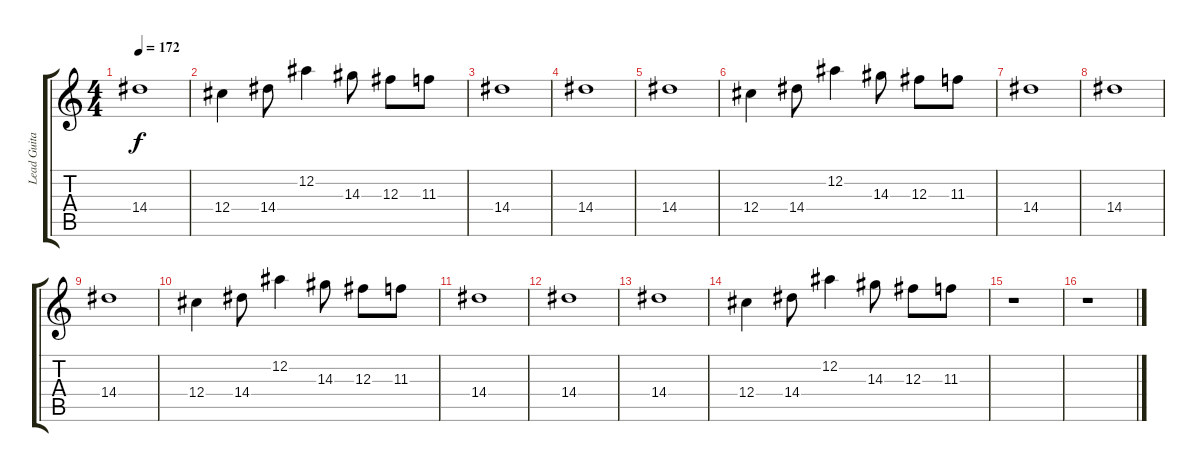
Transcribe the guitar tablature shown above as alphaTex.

\track ("Lead Guitar 1: Hide" "Lead Guita") {instrument overdrivenguitar}
\staff {score tabs}
\tuning (Eb4 Bb3 Gb3 Db3 Ab2 Eb2) {hide}
\ts (4 4)
\tempo 172
\clef g2
\ks c
14.4.1{dy f} |
12.4.4 14.4.8 12.2.4 14.3.8 12.3.8 11.3.8 |
14.4.1 |
14.4.1 |
14.4.1 |
12.4.4 14.4.8 12.2.4 14.3.8 12.3.8 11.3.8 |
14.4.1 |
14.4.1 |
14.4.1 |
12.4.4 14.4.8 12.2.4 14.3.8 12.3.8 11.3.8 |
14.4.1{volume 0} |
14.4.1 |
14.4.1 |
12.4.4 14.4.8 12.2.4 14.3.8 12.3.8 11.3.8 |
r.1 |
r.1
